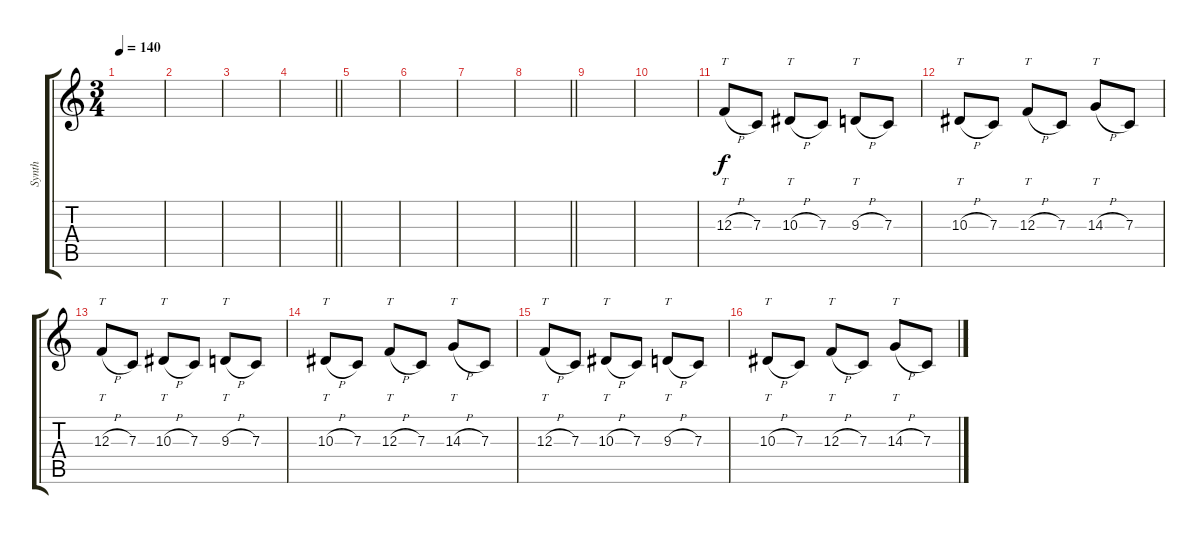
\track ("Synth" "Synth") {instrument lead1square}
\staff {score tabs}
\tuning (D4 A3 F3 C3 G2 C2) {hide}
\ts (3 4)
\tempo 140
\clef g2
\ks c
|
|
|
\barLineRight lightlight
|
|
|
|
\barLineRight lightlight
|
|
|
12.3{h}.8{tt} 7.3.8 10.3{h}.8{tt} 7.3.8 9.3{h}.8{tt} 7.3.8 |
10.3{h}.8{tt} 7.3.8 12.3{h}.8{tt} 7.3.8 14.3{h}.8{tt} 7.3.8 |
12.3{h}.8{tt} 7.3.8 10.3{h}.8{tt} 7.3.8 9.3{h}.8{tt} 7.3.8 |
10.3{h}.8{tt} 7.3.8 12.3{h}.8{tt} 7.3.8 14.3{h}.8{tt} 7.3.8 |
12.3{h}.8{tt} 7.3.8 10.3{h}.8{tt} 7.3.8 9.3{h}.8{tt} 7.3.8 |
10.3{h}.8{tt} 7.3.8 12.3{h}.8{tt} 7.3.8 14.3{h}.8{tt} 7.3.8
